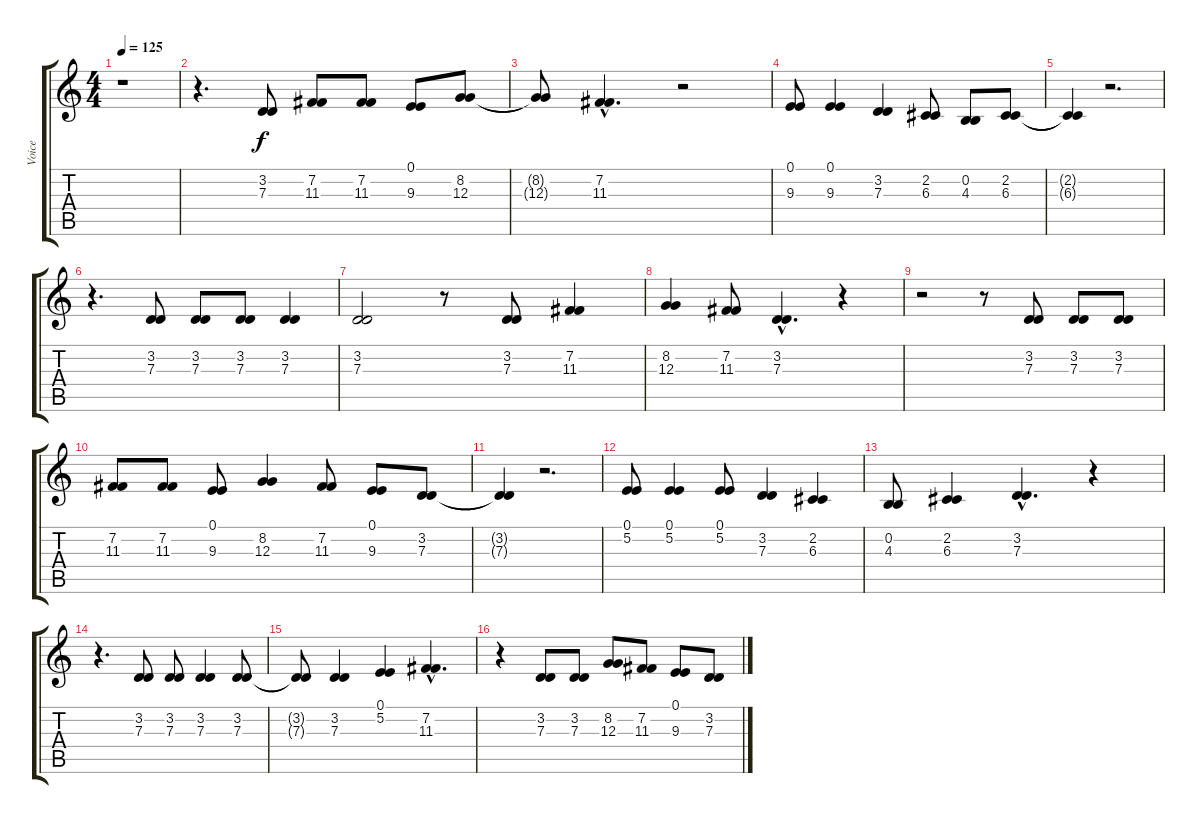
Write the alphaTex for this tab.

\track ("Voice" "Voice") {instrument synthbrass1}
\staff {score tabs}
\tuning (E4 B3 G3 D3 A2 E2) {hide}
\ts (4 4)
\tempo 125
\clef g2
\ks c
r.1{dy f} |
r.4{d} (3.2 7.3).8 (7.2 11.3).8 (7.2 11.3).8 (0.1 9.3).8 (8.2 12.3).8 |
(8.2{t} 12.3{t}).8 (7.2{hac} 11.3{hac}).4{d} r.2 |
(0.1 9.3).8 (0.1 9.3).4 (3.2 7.3).4 (2.2 6.3).8 (0.2 4.3).8 (2.2 6.3).8 |
(2.2{t} 6.3{t}).4 r.2{d} |
r.4{d} (3.2 7.3).8 (3.2 7.3).8 (3.2 7.3).8 (3.2 7.3).4 |
(3.2 7.3).2 r.8 (3.2 7.3).8 (7.2 11.3).4 |
(8.2 12.3).4 (7.2 11.3).8 (3.2{hac} 7.3{hac}).4{d} r.4 |
r.2 r.8 (3.2 7.3).8 (3.2 7.3).8 (3.2 7.3).8 |
(7.2 11.3).8 (7.2 11.3).8 (0.1 9.3).8 (8.2 12.3).4 (7.2 11.3).8 (0.1 9.3).8 (3.2 7.3).8 |
(3.2{t} 7.3{t}).4 r.2{d} |
(0.1 5.2).8 (0.1 5.2).4 (0.1 5.2).8 (3.2 7.3).4 (2.2 6.3).4 |
(0.2 4.3).8 (2.2 6.3).4 (3.2{hac} 7.3{hac}).4{d} r.4 |
r.4{d} (3.2 7.3).8 (3.2 7.3).8 (3.2 7.3).4 (3.2 7.3).8 |
(3.2{t} 7.3{t}).8 (3.2 7.3).4 (0.1 5.2).4 (7.2{hac} 11.3{hac}).4{d} |
r.4 (3.2 7.3).8 (3.2 7.3).8 (8.2 12.3).8 (7.2 11.3).8 (0.1 9.3).8 (3.2 7.3).8
